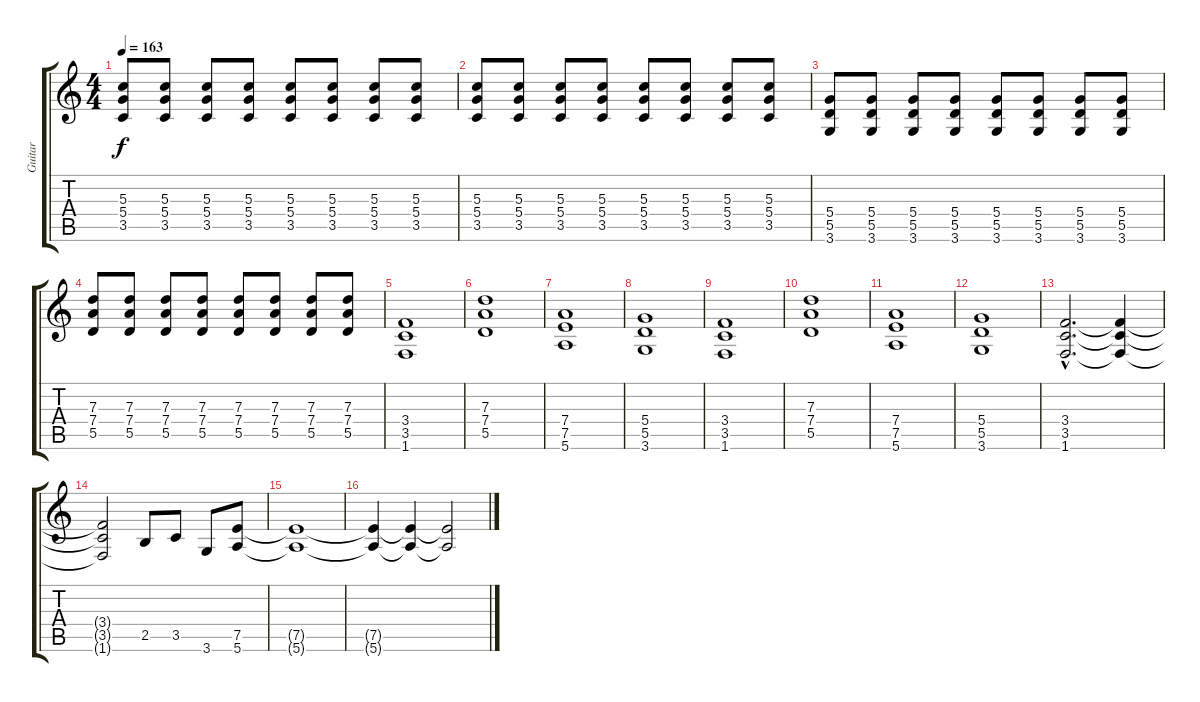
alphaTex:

\track ("Guitar" "Guitar") {instrument overdrivenguitar}
\staff {score tabs}
\tuning (E4 B3 G3 D3 A2 E2) {hide}
\ts (4 4)
\tempo 163
\clef g2
\ks c
(5.3 5.4 3.5).8{dy f} (5.3 5.4 3.5).8 (5.3 5.4 3.5).8 (5.3 5.4 3.5).8 (5.3 5.4 3.5).8 (5.3 5.4 3.5).8 (5.3 5.4 3.5).8 (5.3 5.4 3.5).8 |
(5.3 5.4 3.5).8 (5.3 5.4 3.5).8 (5.3 5.4 3.5).8 (5.3 5.4 3.5).8 (5.3 5.4 3.5).8 (5.3 5.4 3.5).8 (5.3 5.4 3.5).8 (5.3 5.4 3.5).8 |
(5.4 5.5 3.6).8 (5.4 5.5 3.6).8 (5.4 5.5 3.6).8 (5.4 5.5 3.6).8 (5.4 5.5 3.6).8 (5.4 5.5 3.6).8 (5.4 5.5 3.6).8 (5.4 5.5 3.6).8 |
(7.3 7.4 5.5).8 (7.3 7.4 5.5).8 (7.3 7.4 5.5).8 (7.3 7.4 5.5).8 (7.3 7.4 5.5).8 (7.3 7.4 5.5).8 (7.3 7.4 5.5).8 (7.3 7.4 5.5).8 |
(3.4 3.5 1.6).1 |
(7.3 7.4 5.5).1 |
(7.4 7.5 5.6).1 |
(5.4 5.5 3.6).1 |
(3.4 3.5 1.6).1 |
(7.3 7.4 5.5).1 |
(7.4 7.5 5.6).1 |
(5.4 5.5 3.6).1 |
(3.4{hac} 3.5{hac} 1.6{hac}).2{d} (3.4{t} 3.5{t} 1.6{t}).4 |
(3.4{t} 3.5{t} 1.6{t}).2 2.5.8 3.5.8 3.6.8 (7.5 5.6).8 |
(7.5{t} 5.6{t}).1 |
(7.5{t} 5.6{t}).4 (7.5{t} 5.6{t}).4 (7.5{t} 5.6{t}).2
